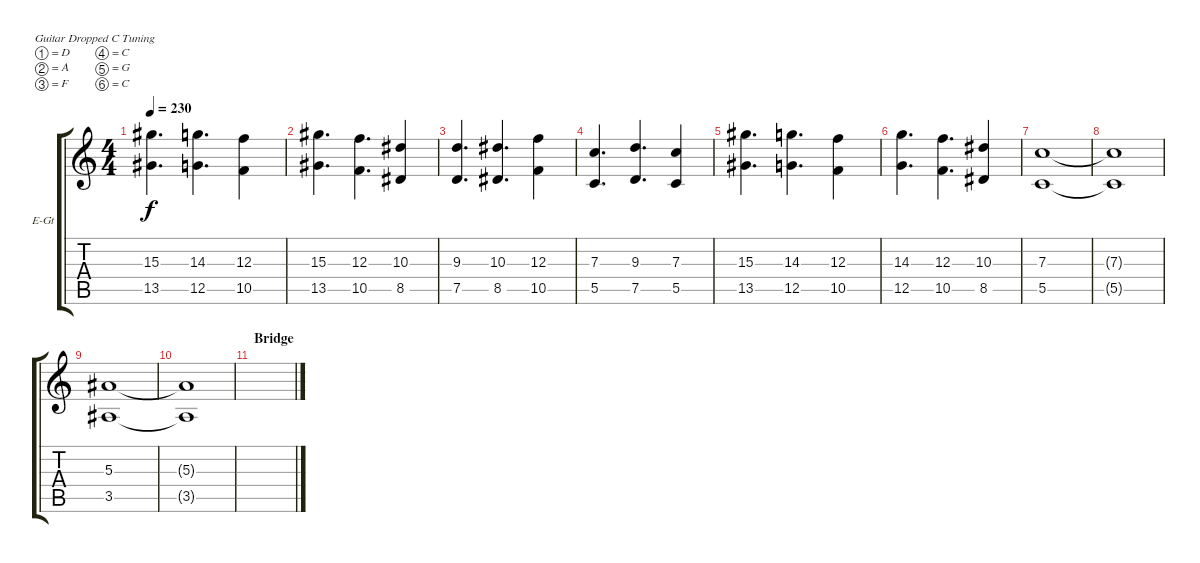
\defaultSystemsLayout 4
\bracketExtendMode groupsimilarinstruments
\firstSystemTrackNameOrientation horizontal
\otherSystemsTrackNameOrientation horizontal
\track ("Electric Guitar" "E-Gt") {instrument distortionguitar}
\staff {score tabs}
\tuning (D4 A3 F3 C3 G2 C2)
\ts (4 4)
\tempo 230
\clef g2
\ks c
(13.5 15.3).4{d dy f} (12.5 14.3).4{d} (10.5 12.3).4 |
(13.5 15.3).4{d} (10.5 12.3).4{d} (8.5 10.3).4 |
(7.5 9.3).4{d} (8.5 10.3).4{d} (10.5 12.3).4 |
(5.5 7.3).4{d} (7.5 9.3).4{d} (5.5 7.3).4 |
(13.5 15.3).4{d} (12.5 14.3).4{d} (10.5 12.3).4 |
(12.5 14.3).4{d} (10.5 12.3).4{d} (8.5 10.3).4 |
(5.5 7.3).1 |
(7.3{t} 5.5{t}).1 |
(3.5 5.3).1 |
(5.3{t} 3.5{t}).1 |
\section ("" "Bridge")
